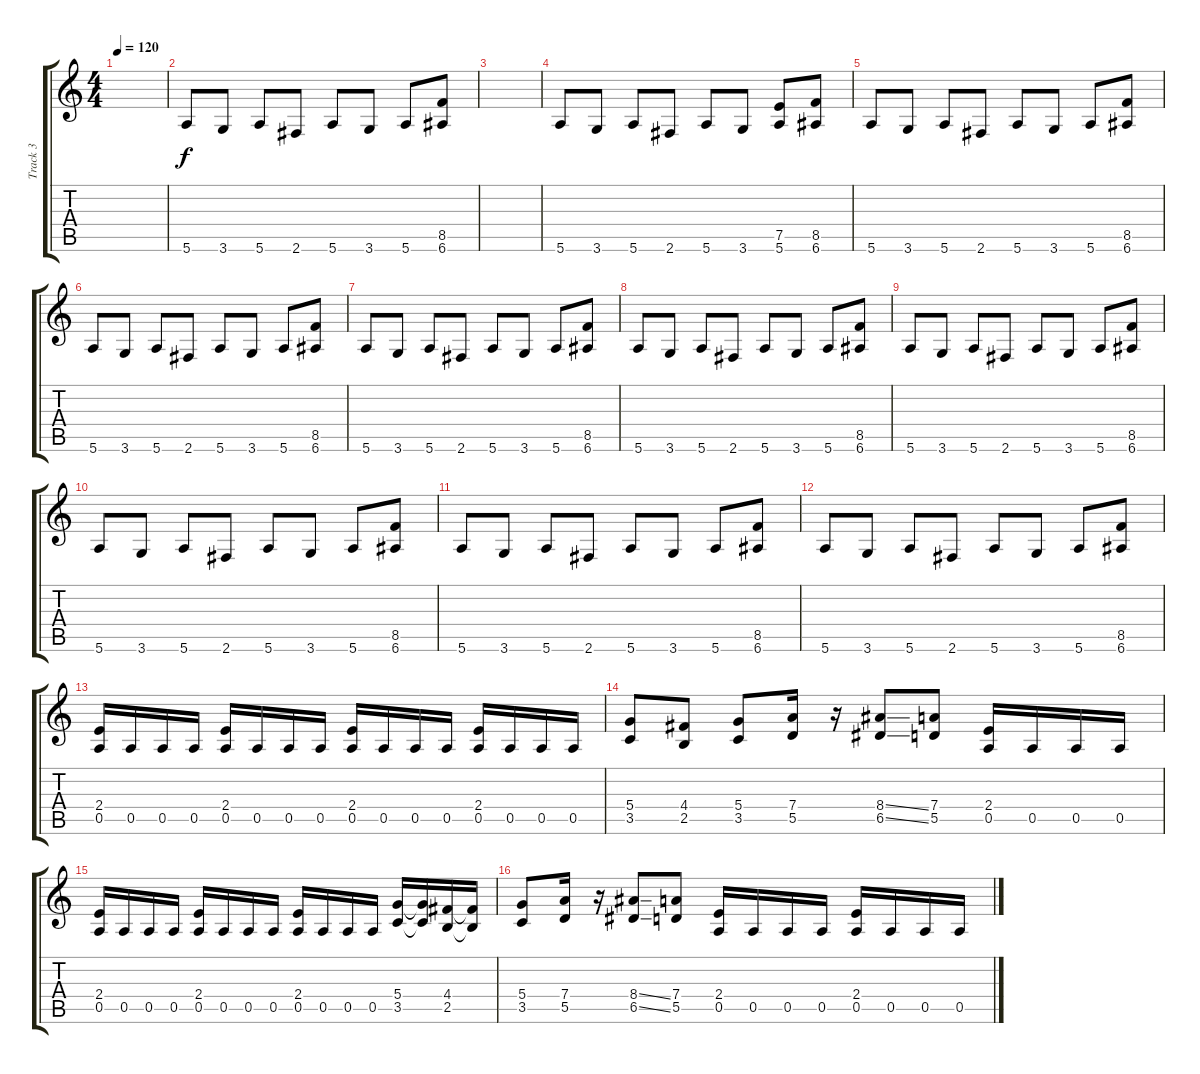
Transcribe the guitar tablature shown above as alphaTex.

\track ("Track 3" "Track 3") {instrument overdrivenguitar}
\staff {score tabs}
\tuning (E4 B3 G3 D3 A2 E2) {hide}
\ts (4 4)
\tempo 120
\clef g2
\ks c
|
5.6.8 3.6.8 5.6.8 2.6.8 5.6.8 3.6.8 5.6.8 (8.5 6.6).8 |
|
5.6.8 3.6.8 5.6.8 2.6.8 5.6.8 3.6.8 (7.5 5.6).8 (8.5 6.6).8 |
5.6.8 3.6.8 5.6.8 2.6.8 5.6.8 3.6.8 5.6.8 (8.5 6.6).8 |
5.6.8 3.6.8 5.6.8 2.6.8 5.6.8 3.6.8 5.6.8 (8.5 6.6).8 |
5.6.8 3.6.8 5.6.8 2.6.8 5.6.8 3.6.8 5.6.8 (8.5 6.6).8 |
5.6.8 3.6.8 5.6.8 2.6.8 5.6.8 3.6.8 5.6.8 (8.5 6.6).8 |
5.6.8 3.6.8 5.6.8 2.6.8 5.6.8 3.6.8 5.6.8 (8.5 6.6).8 |
5.6.8 3.6.8 5.6.8 2.6.8 5.6.8 3.6.8 5.6.8 (8.5 6.6).8 |
5.6.8 3.6.8 5.6.8 2.6.8 5.6.8 3.6.8 5.6.8 (8.5 6.6).8 |
5.6.8 3.6.8 5.6.8 2.6.8 5.6.8 3.6.8 5.6.8 (8.5 6.6).8 |
(2.4 0.5).16 0.5.16 0.5.16 0.5.16 (2.4 0.5).16 0.5.16 0.5.16 0.5.16 (2.4 0.5).16 0.5.16 0.5.16 0.5.16 (2.4 0.5).16 0.5.16 0.5.16 0.5.16 |
(5.4 3.5).8 (4.4 2.5).8 (5.4 3.5).8 (7.4 5.5).16 r.16 (8.4{ss} 6.5{ss}).8 (7.4 5.5).8 (2.4 0.5).16 0.5.16 0.5.16 0.5.16 |
(2.4 0.5).16 0.5.16 0.5.16 0.5.16 (2.4 0.5).16 0.5.16 0.5.16 0.5.16 (2.4 0.5).16 0.5.16 0.5.16 0.5.16 (5.4 3.5).16 (5.4{t} 3.5{t}).16 (4.4 2.5).16 (4.4{t} 2.5{t}).16 |
(5.4 3.5).8 (7.4 5.5).16 r.16 (8.4{ss} 6.5{ss}).8 (7.4 5.5).8 (2.4 0.5).16 0.5.16 0.5.16 0.5.16 (2.4 0.5).16 0.5.16 0.5.16 0.5.16
